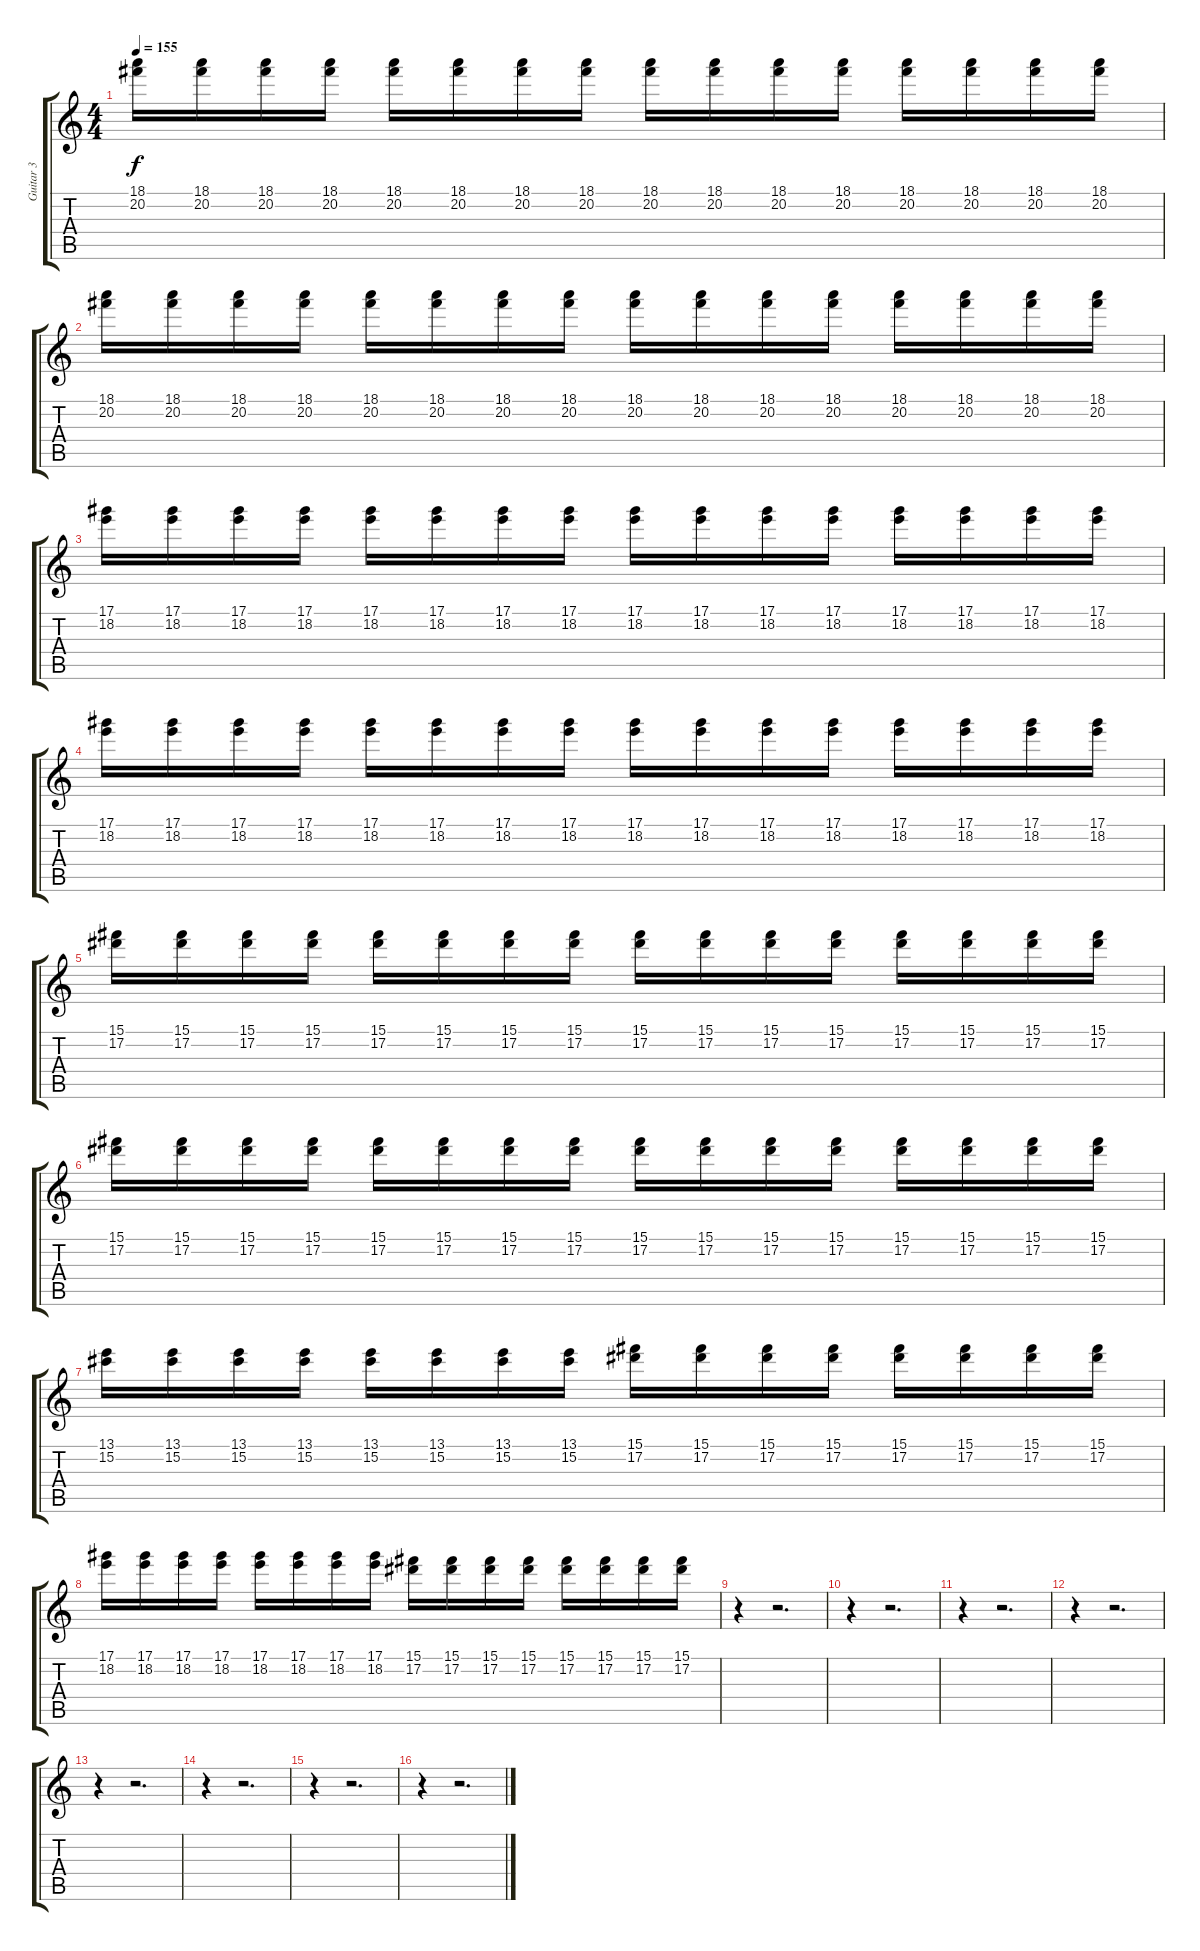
\track ("Guitar 3" "Guitar 3") {instrument electricguitarclean}
\staff {score tabs}
\tuning (Eb4 Bb3 Gb3 Db3 Ab2 Db2) {hide}
\ts (4 4)
\tempo 155
\clef g2
\ks c
(18.1 20.2).16{dy f} (18.1 20.2).16 (18.1 20.2).16 (18.1 20.2).16 (18.1 20.2).16 (18.1 20.2).16 (18.1 20.2).16 (18.1 20.2).16 (18.1 20.2).16 (18.1 20.2).16 (18.1 20.2).16 (18.1 20.2).16 (18.1 20.2).16 (18.1 20.2).16 (18.1 20.2).16 (18.1 20.2).16 |
(18.1 20.2).16 (18.1 20.2).16 (18.1 20.2).16 (18.1 20.2).16 (18.1 20.2).16 (18.1 20.2).16 (18.1 20.2).16 (18.1 20.2).16 (18.1 20.2).16 (18.1 20.2).16 (18.1 20.2).16 (18.1 20.2).16 (18.1 20.2).16 (18.1 20.2).16 (18.1 20.2).16 (18.1 20.2).16 |
(17.1 18.2).16 (17.1 18.2).16 (17.1 18.2).16 (17.1 18.2).16 (17.1 18.2).16 (17.1 18.2).16 (17.1 18.2).16 (17.1 18.2).16 (17.1 18.2).16 (17.1 18.2).16 (17.1 18.2).16 (17.1 18.2).16 (17.1 18.2).16 (17.1 18.2).16 (17.1 18.2).16 (17.1 18.2).16 |
(17.1 18.2).16 (17.1 18.2).16 (17.1 18.2).16 (17.1 18.2).16 (17.1 18.2).16 (17.1 18.2).16 (17.1 18.2).16 (17.1 18.2).16 (17.1 18.2).16 (17.1 18.2).16 (17.1 18.2).16 (17.1 18.2).16 (17.1 18.2).16 (17.1 18.2).16 (17.1 18.2).16 (17.1 18.2).16 |
(15.1 17.2).16 (15.1 17.2).16 (15.1 17.2).16 (15.1 17.2).16 (15.1 17.2).16 (15.1 17.2).16 (15.1 17.2).16 (15.1 17.2).16 (15.1 17.2).16 (15.1 17.2).16 (15.1 17.2).16 (15.1 17.2).16 (15.1 17.2).16 (15.1 17.2).16 (15.1 17.2).16 (15.1 17.2).16 |
(15.1 17.2).16 (15.1 17.2).16 (15.1 17.2).16 (15.1 17.2).16 (15.1 17.2).16 (15.1 17.2).16 (15.1 17.2).16 (15.1 17.2).16 (15.1 17.2).16 (15.1 17.2).16 (15.1 17.2).16 (15.1 17.2).16 (15.1 17.2).16 (15.1 17.2).16 (15.1 17.2).16 (15.1 17.2).16 |
(13.1 15.2).16 (13.1 15.2).16 (13.1 15.2).16 (13.1 15.2).16 (13.1 15.2).16 (13.1 15.2).16 (13.1 15.2).16 (13.1 15.2).16 (15.1 17.2).16 (15.1 17.2).16 (15.1 17.2).16 (15.1 17.2).16 (15.1 17.2).16 (15.1 17.2).16 (15.1 17.2).16 (15.1 17.2).16 |
(17.1 18.2).16 (17.1 18.2).16 (17.1 18.2).16 (17.1 18.2).16 (17.1 18.2).16 (17.1 18.2).16 (17.1 18.2).16 (17.1 18.2).16 (15.1 17.2).16 (15.1 17.2).16 (15.1 17.2).16 (15.1 17.2).16 (15.1 17.2).16 (15.1 17.2).16 (15.1 17.2).16 (15.1 17.2).16 |
r.4 r.2{d} |
r.4 r.2{d} |
r.4 r.2{d} |
r.4 r.2{d} |
r.4 r.2{d} |
r.4 r.2{d} |
r.4 r.2{d} |
r.4 r.2{d}
